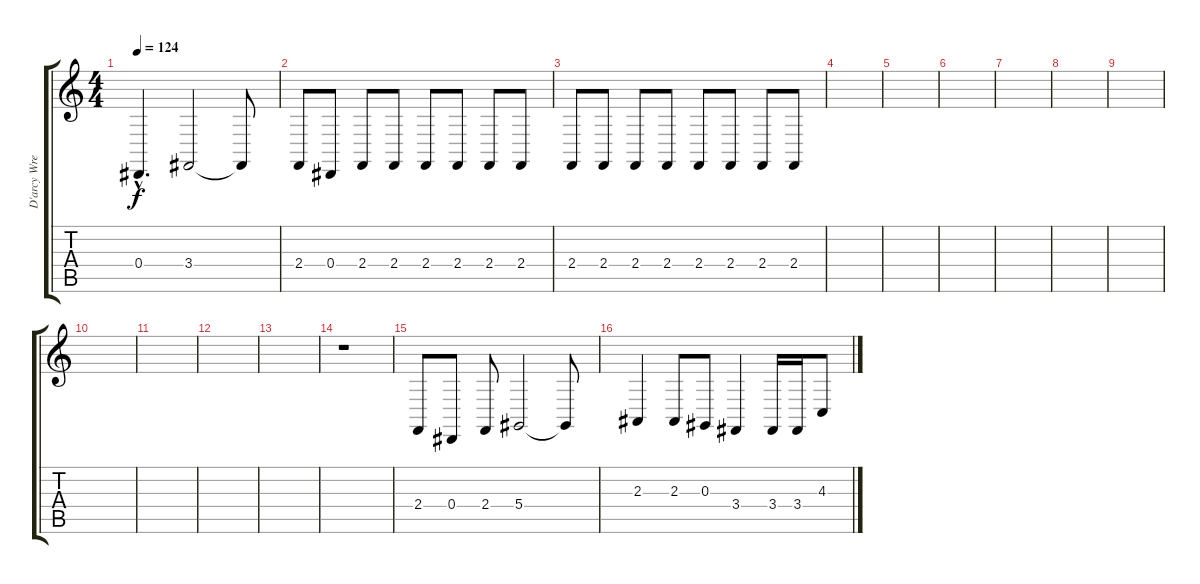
\track ("D'arcy Wretskzy" "D'arcy Wre") {instrument electricbasspick}
\staff {score tabs}
\tuning (Gb2 Db2 Ab1 Eb1 B0 E2) {hide}
\ts (4 4)
\tempo 124
\clef g2
\ks c
0.4{hac}.4{d dy f} 3.4.2 3.4{t}.8 |
2.4.8 0.4.8 2.4.8 2.4.8 2.4.8 2.4.8 2.4.8 2.4.8 |
2.4.8 2.4.8 2.4.8 2.4.8 2.4.8 2.4.8 2.4.8 2.4.8 |
|
|
|
|
|
|
|
|
|
|
r.1 |
2.4.8 0.4.8 2.4.8 5.4.2 5.4{t}.8 |
2.3.4 2.3.8 0.3.8 3.4.4 3.4.16 3.4.16 4.3.8
